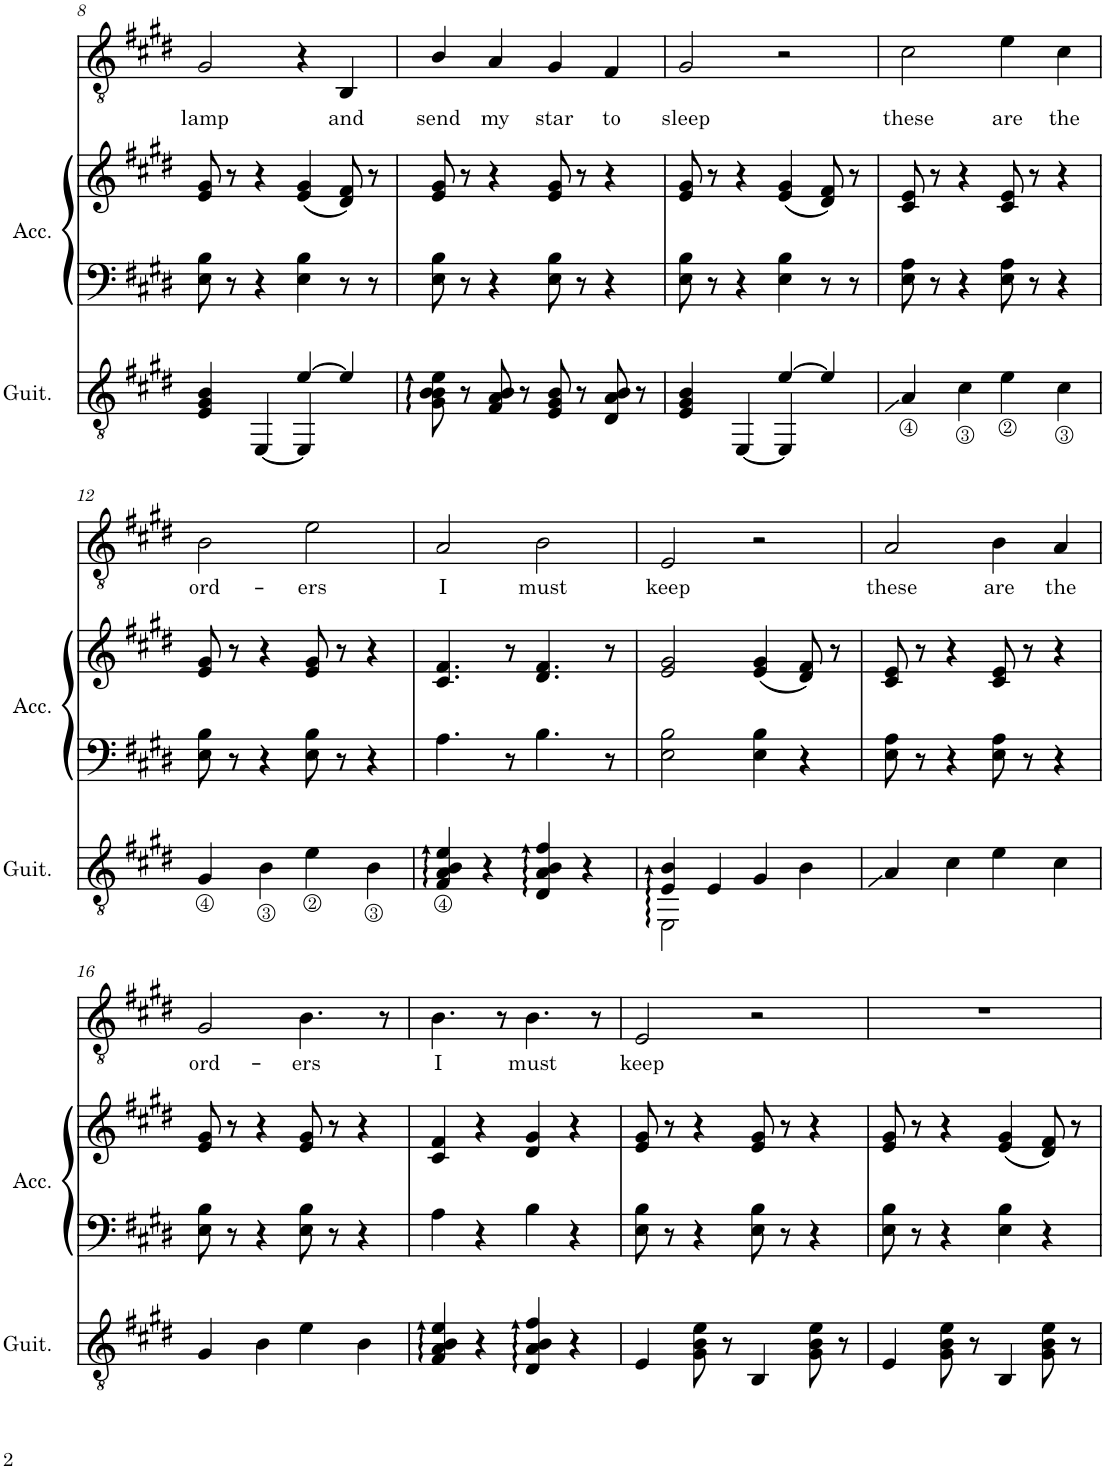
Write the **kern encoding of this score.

**kern	**kern	**kern	**kern	**text
*part3	*part2	*part2	*part1	*part1
*staff4	*staff3	*staff2	*staff1	*staff1
*I"Guitar	*I"Accordion	*	*I"Voice 1	*
*I'Guit.	*I'Acc.	*	*	*
!!LO:PB:g=z
*clefGv2	*clefF4	*clefG2	*clefGv2	*
*k[f#c#g#d#]	*k[f#c#g#d#]	*k[f#c#g#d#]	*k[f#c#g#d#]	*
*E:	*E:	*E:	*E:	*
*M4/4	*M4/4	*M4/4	*M4/4	*
=8	=8	=8	=8	=8
*^	*	*	*	*
!	!	!	!	!	!LO:LY:b
4E/ 4G#/ 4B/	4ryy	8E\ 8B\	8e/ 8g#/	2G#/	lamp
.	.	8r	8r	.	.
4ryy	[<4EE/	4r	4r	.	.
[4e/	4EE/]	4E\ 4B\	(4e/ 4g#/	4r	.
!	!	!	!	!	!LO:LY:b
4e/]	4ryy	8r	8d#/ 8f#/)	4BB/	and
.	.	8r	8r	.	.
*v	*v	*	*	*	*
=9	=9	=9	=9	=9
!	!	!	!	!LO:LY:b
8G#\ 8B\ 8B\ 8e\	8E\ 8B\	8e/ 8g#/	4B/	send
8r	8r	8r	.	.
!	!	!	!	!LO:LY:b
8F#/ 8A/ 8B/	4r	4r	4A/	my
8r	.	.	.	.
!	!	!	!	!LO:LY:b
8E/ 8G#/ 8B/	8E\ 8B\	8e/ 8g#/	4G#/	star
8r	8r	8r	.	.
!	!	!	!	!LO:LY:b
8D#/ 8A/ 8B/	4r	4r	4F#/	to
8r	.	.	.	.
=10	=10	=10	=10	=10
*^	*	*	*	*
!	!	!	!	!	!LO:LY:b
4E/ 4G#/ 4B/	4ryy	8E\ 8B\	8e/ 8g#/	2G#/	sleep
.	.	8r	8r	.	.
4ryy	[<4EE/	4r	4r	.	.
[4e/	4EE/]	4E\ 4B\	(4e/ 4g#/	2r	.
4e/]	4ryy	8r	8d#/ 8f#/)	.	.
.	.	8r	8r	.	.
*v	*v	*	*	*	*
=11	=11	=11	=11	=11
!	!	!	!	!LO:LY:b
4A</	8E\ 8A\	8c#/ 8e/	2c#\	these
.	8r	8r	.	.
4c#<\	4r	4r	.	.
!	!	!	!	!LO:LY:b
4e<\	8E\ 8A\	8c#/ 8e/	4e\	are
.	8r	8r	.	.
!	!	!	!	!LO:LY:b
4c#<\	4r	4r	4c#\	the
!!LO:LB:g=z
=12	=12	=12	=12	=12
!	!	!	!	!LO:LY:b
4G#</	8E\ 8B\	8e/ 8g#/	2B\	ord-
.	8r	8r	.	.
4B<\	4r	4r	.	.
!	!	!	!	!LO:LY:b
4e<\	8E\ 8B\	8e/ 8g#/	2e\	-ers
.	8r	8r	.	.
4B<\	4r	4r	.	.
=13	=13	=13	=13	=13
!	!	!	!	!LO:LY:b
4F#/< 4A/< 4B/< 4e/<	4.A\	4.c#/ 4.f#/	2A/	I
4r	.	.	.	.
.	8r	8r	.	.
!	!	!	!	!LO:LY:b
4D#/ 4A/ 4B/ 4f#/	4.B\	4.d#/ 4.f#/	2B\	must
4r	.	.	.	.
.	8r	8r	.	.
=14	=14	=14	=14	=14
*^	*	*	*	*
!	!	!	!	!	!LO:LY:b
4E/ 4B/	2EE\	2E\ 2B\	2e/ 2g#/	2E/	keep
4E/	.	.	.	.	.
4G#/	2ryy	4E\ 4B\	(4e/ 4g#/	2r	.
4B\	.	4r	8d#/ 8f#/)	.	.
.	.	.	8r	.	.
*v	*v	*	*	*	*
=15	=15	=15	=15	=15
!	!	!	!	!LO:LY:b
4A/	8E\ 8A\	8c#/ 8e/	2A/	these
.	8r	8r	.	.
4c#\	4r	4r	.	.
!	!	!	!	!LO:LY:b
4e\	8E\ 8A\	8c#/ 8e/	4B\	are
.	8r	8r	.	.
!	!	!	!	!LO:LY:b
4c#\	4r	4r	4A/	the
!!LO:LB:g=z
=16	=16	=16	=16	=16
!	!	!	!	!LO:LY:b
4G#/	8E\ 8B\	8e/ 8g#/	2G#/	ord-
.	8r	8r	.	.
4B\	4r	4r	.	.
!	!	!	!	!LO:LY:b
4e\	8E\ 8B\	8e/ 8g#/	4.B\	-ers
.	8r	8r	.	.
4B\	4r	4r	.	.
.	.	.	8r	.
=17	=17	=17	=17	=17
!	!	!	!	!LO:LY:b
4F#/ 4A/ 4B/ 4e/	4A\	4c#/ 4f#/	4.B\	I
4r	4r	4r	.	.
.	.	.	8r	.
!	!	!	!	!LO:LY:b
4D#/ 4A/ 4B/ 4f#/	4B\	4d#/ 4g#/	4.B\	must
4r	4r	4r	.	.
.	.	.	8r	.
=18	=18	=18	=18	=18
!	!	!	!	!LO:LY:b
4E/	8E\ 8B\	8e/ 8g#/	2E/	keep
.	8r	8r	.	.
8G#\ 8B\ 8e\	4r	4r	.	.
8r	.	.	.	.
4BB/	8E\ 8B\	8e/ 8g#/	2r	.
.	8r	8r	.	.
8G#\ 8B\ 8e\	4r	4r	.	.
8r	.	.	.	.
=19	=19	=19	=19	=19
4E/	8E\ 8B\	8e/ 8g#/	1r	.
.	8r	8r	.	.
8G#\ 8B\ 8e\	4r	4r	.	.
8r	.	.	.	.
4BB/	4E\ 4B\	(4e/ 4g#/	.	.
8G#\ 8B\ 8e\	4r	8d#/ 8f#/)	.	.
8r	.	8r	.	.
=	=	=	=	=
*-	*-	*-	*-	*-
